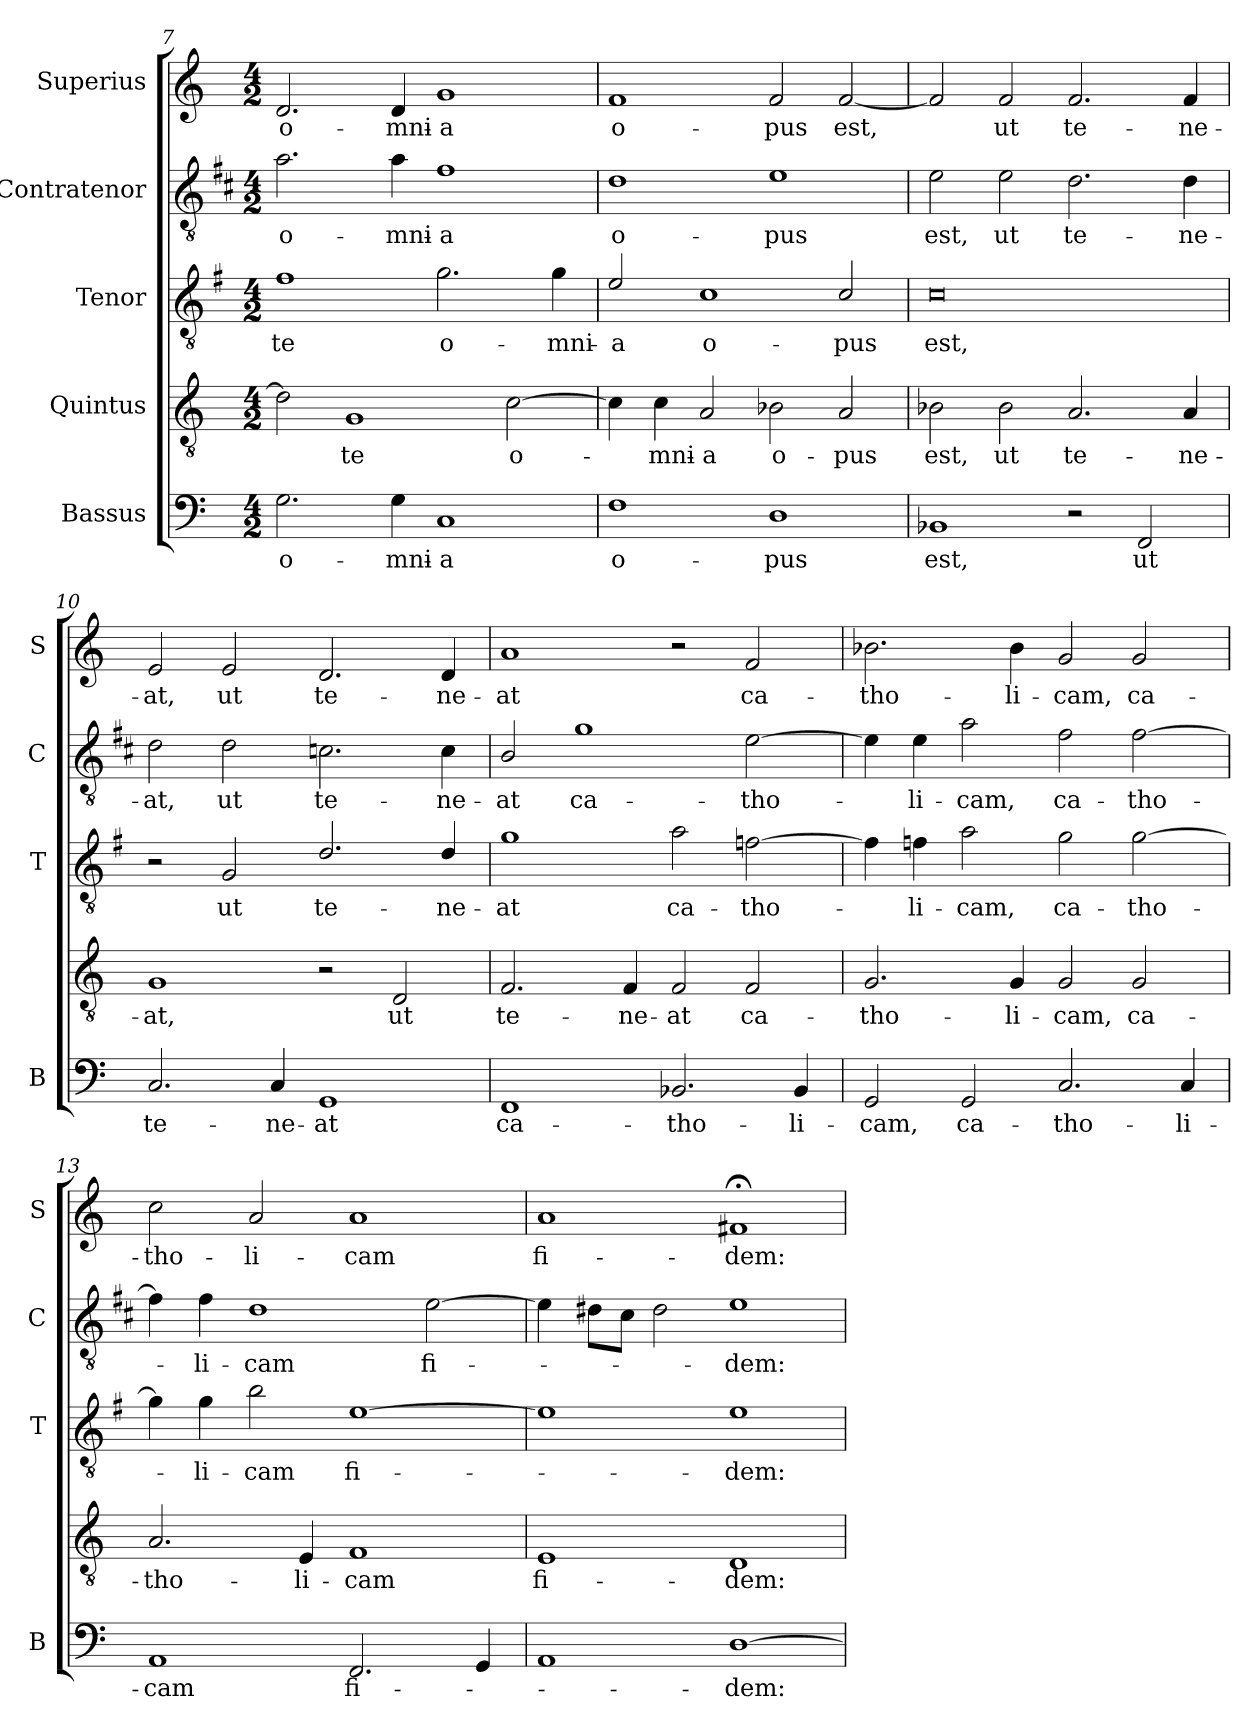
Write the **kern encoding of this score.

**kern	**text	**kern	**text	**kern	**text	**kern	**text	**kern	**text
*part5	*part5	*part4	*part4	*part3	*part3	*part2	*part2	*part1	*part1
*staff5	*staff5	*staff4	*staff4	*staff3	*staff3	*staff2	*staff2	*staff1	*staff1
*I"Bassus	*	*I"Quintus	*	*I"Tenor	*	*I"Contratenor	*	*I"Superius	*
*I'B	*	*	*	*I'T	*	*I'C	*	*I'S	*
*clefF4	*	*clefGv2	*	*clefGv2	*	*clefGv2	*	*clefG2	*
*	*	*	*	*ITrd4c7	*	*ITrd1c2	*	*	*
*k[]	*	*k[]	*	*k[]	*	*k[]	*	*k[]	*
*C:	*	*C:	*	*C:	*	*C:	*	*C:	*
*M4/2	*	*M4/2	*	*M4/2	*	*M4/2	*	*M4/2	*
=7	=7	=7	=7	=7	=7	=7	=7	=7	=7
!	!LO:LY:b	!	!	!	!LO:LY:b	!	!LO:LY:b	!	!LO:LY:b
2.G\	o-	2d\]	.	1B	-te	2.g\	o-	2.d/	o-
!	!	!	!LO:LY:b	!	!	!	!	!	!
.	.	1G	-te	.	.	.	.	.	.
!	!LO:LY:b	!	!	!	!	!	!LO:LY:b	!	!LO:LY:b
4G\	-mni-	.	.	.	.	4g\	-mni-	4d/	-mni-
!	!LO:LY:b	!	!	!	!LO:LY:b	!	!LO:LY:b	!	!LO:LY:b
1C	-a	.	.	2.c\	o-	1e	-a	1g	-a
!	!	!	!LO:LY:b	!	!	!	!	!	!
.	.	[2c\	o-	.	.	.	.	.	.
!	!	!	!	!	!LO:LY:b	!	!	!	!
.	.	.	.	4c\	-mni-	.	.	.	.
=8	=8	=8	=8	=8	=8	=8	=8	=8	=8
!	!LO:LY:b	!	!	!	!LO:LY:b	!	!LO:LY:b	!	!LO:LY:b
1F	o-	4c\]	.	2A/	-a	1c	o-	1f	o-
!	!	!	!LO:LY:b	!	!	!	!	!	!
.	.	4c\	-mni-	.	.	.	.	.	.
!	!	!	!LO:LY:b	!	!LO:LY:b	!	!	!	!
.	.	2A/	-a	1F	o-	.	.	.	.
!	!LO:LY:b	!	!LO:LY:b	!	!	!	!LO:LY:b	!	!LO:LY:b
1D	-pus	2B-X\	o-	.	.	1d	-pus	2f/	-pus
!	!	!	!LO:LY:b	!	!LO:LY:b	!	!	!	!LO:LY:b
.	.	2A/	-pus	2F/	-pus	.	.	[2f/	est,
=9	=9	=9	=9	=9	=9	=9	=9	=9	=9
!	!LO:LY:b	!	!LO:LY:b	!	!LO:LY:b	!	!LO:LY:b	!	!
1BB-X	est,	2B-X\	est,	0F	est,	2d\	est,	2f/]	.
!	!	!	!LO:LY:b	!	!	!	!LO:LY:b	!	!LO:LY:b
.	.	2B-\	ut	.	.	2d\	ut	2f/	ut
!	!	!	!LO:LY:b	!	!	!	!LO:LY:b	!	!LO:LY:b
2r	.	2.A/	te-	.	.	2.c\	te-	2.f/	te-
!	!LO:LY:b	!	!	!	!	!	!	!	!
2FF/	ut	.	.	.	.	.	.	.	.
!	!	!	!LO:LY:b	!	!	!	!LO:LY:b	!	!LO:LY:b
.	.	4A/	-ne-	.	.	4c\	-ne-	4f/	-ne-
=10	=10	=10	=10	=10	=10	=10	=10	=10	=10
!	!LO:LY:b	!	!LO:LY:b	!	!	!	!LO:LY:b	!	!LO:LY:b
2.C/	te-	1G	-at,	2r	.	2c\	-at,	2e/	-at,
!	!	!	!	!	!LO:LY:b	!	!LO:LY:b	!	!LO:LY:b
.	.	.	.	2C/	ut	2c\	ut	2e/	ut
!	!LO:LY:b	!	!	!	!	!	!	!	!
4C/	-ne-	.	.	.	.	.	.	.	.
!	!LO:LY:b	!	!	!	!LO:LY:b	!	!LO:LY:b	!	!LO:LY:b
1GG	-at	2r	.	2.G/	te-	2.B-X\	te-	2.d/	te-
!	!	!	!LO:LY:b	!	!	!	!	!	!
.	.	2D/	ut	.	.	.	.	.	.
!	!	!	!	!	!LO:LY:b	!	!LO:LY:b	!	!LO:LY:b
.	.	.	.	4G/	-ne-	4B-\	-ne-	4d/	-ne-
=11	=11	=11	=11	=11	=11	=11	=11	=11	=11
!	!LO:LY:b	!	!LO:LY:b	!	!LO:LY:b	!	!LO:LY:b	!	!LO:LY:b
1FF	ca-	2.F/	te-	1c	-at	2A/	-at	1a	-at
!	!	!	!	!	!	!	!LO:LY:b	!	!
.	.	.	.	.	.	1f	ca-	.	.
!	!	!	!LO:LY:b	!	!	!	!	!	!
.	.	4F/	-ne-	.	.	.	.	.	.
!	!LO:LY:b	!	!LO:LY:b	!	!LO:LY:b	!	!	!	!
2.BB-X/	-tho-	2F/	-at	2d\	ca-	.	.	2r	.
!	!	!	!LO:LY:b	!	!LO:LY:b	!	!LO:LY:b	!	!LO:LY:b
.	.	2F/	ca-	[2B-X\	-tho-	[2d\	-tho-	2f/	ca-
!	!LO:LY:b	!	!	!	!	!	!	!	!
4BB-/	-li-	.	.	.	.	.	.	.	.
!!LO:PB:g=z
=12	=12	=12	=12	=12	=12	=12	=12	=12	=12
!	!LO:LY:b	!	!LO:LY:b	!	!	!	!	!	!LO:LY:b
2GG/	-cam,	2.G/	-tho-	4B-\]	.	4d\]	.	2.b-X\	-tho-
!	!	!	!	!	!LO:LY:b	!	!LO:LY:b	!	!
.	.	.	.	4B-X\	-li-	4d\	-li-	.	.
!	!LO:LY:b	!	!	!	!LO:LY:b	!	!LO:LY:b	!	!
2GG/	ca-	.	.	2d\	-cam,	2g\	-cam,	.	.
!	!	!	!LO:LY:b	!	!	!	!	!	!LO:LY:b
.	.	4G/	-li-	.	.	.	.	4b-\	-li-
!	!LO:LY:b	!	!LO:LY:b	!	!LO:LY:b	!	!LO:LY:b	!	!LO:LY:b
2.C/	-tho-	2G/	-cam,	2c\	ca-	2e\	ca-	2g/	-cam,
!	!	!	!LO:LY:b	!	!LO:LY:b	!	!LO:LY:b	!	!LO:LY:b
.	.	2G/	ca-	[2c\	-tho-	[2e\	-tho-	2g/	ca-
!	!LO:LY:b	!	!	!	!	!	!	!	!
4C/	-li-	.	.	.	.	.	.	.	.
=13	=13	=13	=13	=13	=13	=13	=13	=13	=13
!	!LO:LY:b	!	!LO:LY:b	!	!	!	!	!	!LO:LY:b
1AA	-cam	2.A/	-tho-	4c\]	.	4e\]	.	2cc\	-tho-
!	!	!	!	!	!LO:LY:b	!	!LO:LY:b	!	!
.	.	.	.	4c\	-li-	4e\	-li-	.	.
!	!	!	!	!	!LO:LY:b	!	!LO:LY:b	!	!LO:LY:b
.	.	.	.	2e\	-cam	1c	-cam	2a/	-li-
!	!	!	!LO:LY:b	!	!	!	!	!	!
.	.	4E/	-li-	.	.	.	.	.	.
!	!LO:LY:b	!	!LO:LY:b	!	!LO:LY:b	!	!	!	!LO:LY:b
2.FF/	fi-	1F	-cam	[1A	fi-	.	.	1a	-cam
!	!	!	!	!	!	!	!LO:LY:b	!	!
.	.	.	.	.	.	[2d\	fi-	.	.
4GG/	.	.	.	.	.	.	.	.	.
=14	=14	=14	=14	=14	=14	=14	=14	=14	=14
!	!	!	!LO:LY:b	!	!	!	!	!	!LO:LY:b
1AA	.	1E	fi-	1A]	.	4d\]	.	1a	fi-
.	.	.	.	.	.	8c#X\L	.	.	.
.	.	.	.	.	.	8B\J	.	.	.
.	.	.	.	.	.	2c#\	.	.	.
!	!LO:LY:b	!	!LO:LY:b	!	!LO:LY:b	!	!LO:LY:b	!	!LO:LY:b
[1D	-dem:	1D	-dem:	1A	-dem:	1d	-dem:	1f#X;<	-dem:
=	=	=	=	=	=	=	=	=	=
*-	*-	*-	*-	*-	*-	*-	*-	*-	*-
